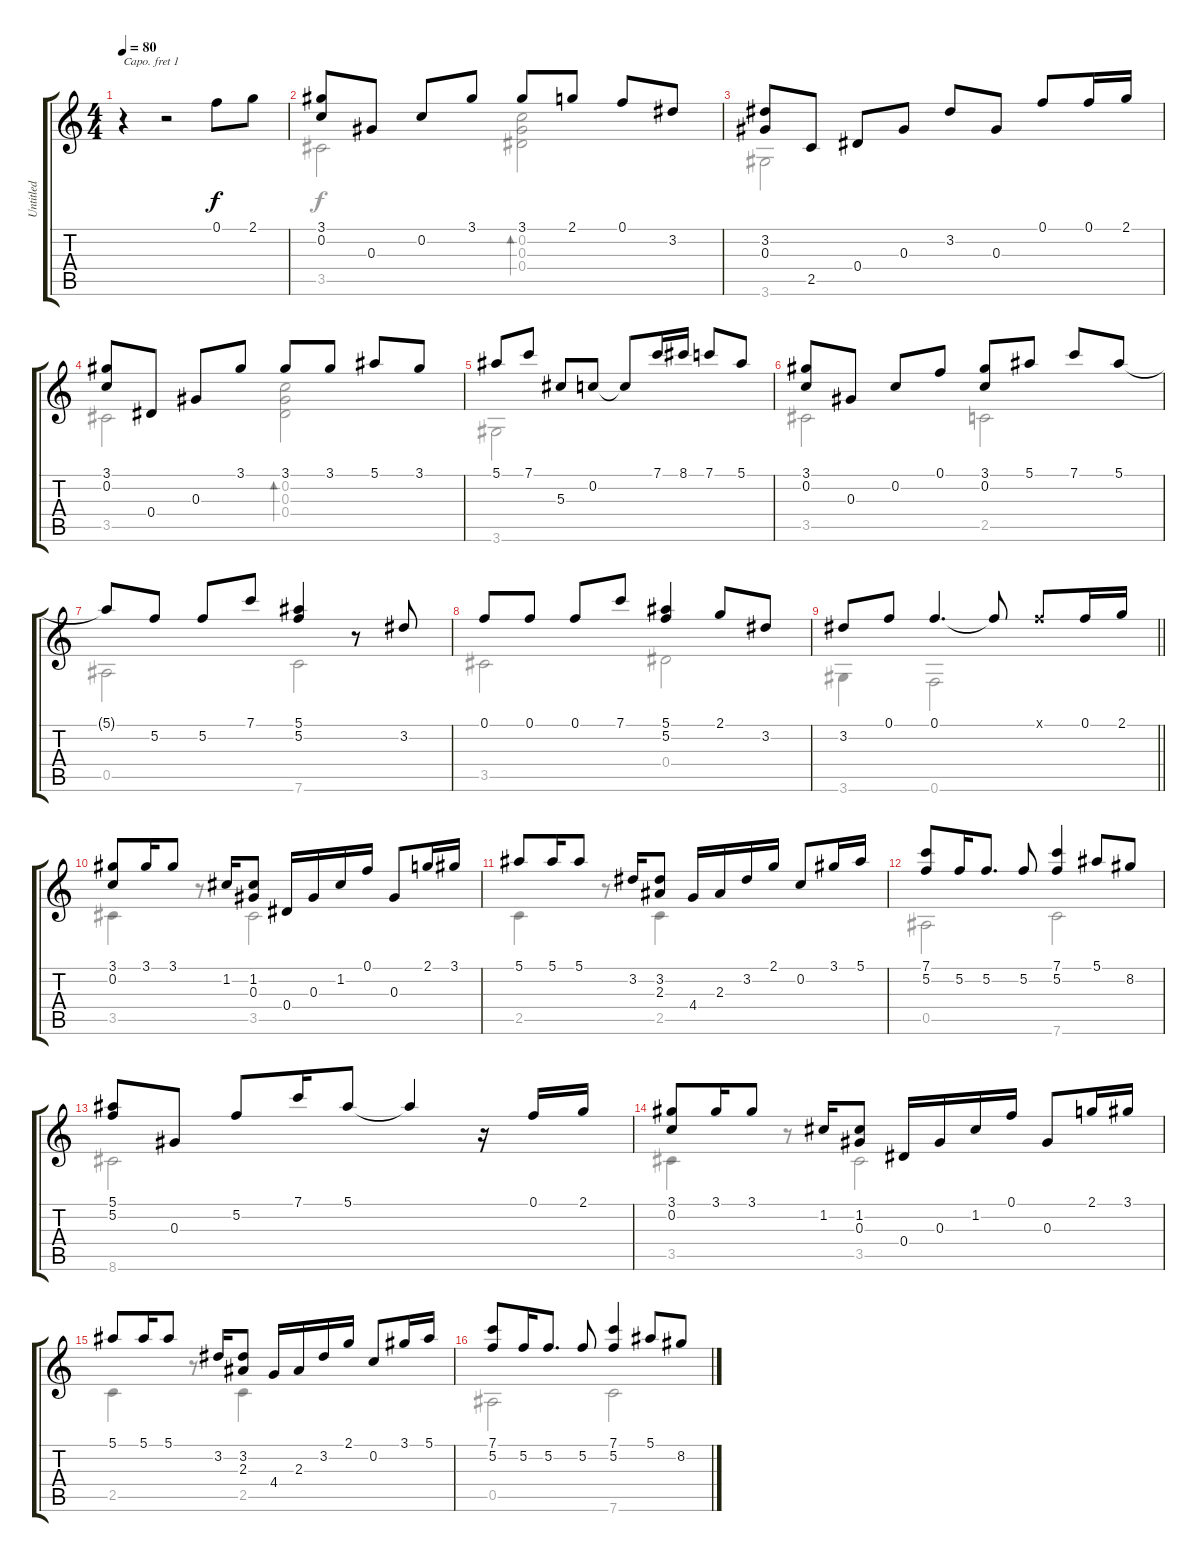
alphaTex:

\track ("Untitled" "Untitled") {instrument acousticguitarnylon}
\staff {score tabs}
\capo 1
\tuning (E4 B3 G3 D3 A2 E2) {hide}
\voice
\ts (4 4)
\tempo 80
\clef g2
\ks c
r.4{dy f instrument acousticguitarnylon} r.2 0.1.8 2.1.8 |
(3.1 0.2).8 0.3.8 0.2.8 3.1.8 3.1.8 2.1.8 0.1.8 3.2.8 |
(3.2 0.3).8 2.5.8 0.4.8 0.3.8 3.2.8 0.3.8 0.1.8 0.1.16 2.1.16 |
(3.1 0.2).8 0.4.8 0.3.8 3.1.8 3.1.8 3.1.8 5.1.8 3.1.8 |
5.1.8 7.1.8 5.3.8 0.2.8 0.2{t}.8 7.1.16 8.1.16 7.1.8 5.1.8 |
(3.1 0.2).8 0.3.8 0.2.8 0.1.8 (3.1 0.2).8 5.1.8 7.1.8 5.1.8 |
5.1{t}.8 5.2.8 5.2.8 7.1.8 (5.1 5.2).4 r.8 3.2.8 |
0.1.8 0.1.8 0.1.8 7.1.8 (5.1 5.2).4 2.1.8 3.2.8 |
\barLineRight lightlight
3.2.8 0.1.8 0.1.4{d} 0.1{t}.8 0.1{x}.8 0.1.16 2.1.16 |
\section ("" " ")
(3.1 0.2).8 3.1.16 3.1.8 1.2.16 (1.2 0.3).8 0.4.16 0.3.16 1.2.16 0.1.16 0.3.8 2.1.16 3.1.16 |
5.1.8 5.1.16 5.1.8 3.2.16 (3.2 2.3).8 4.4.16 2.3.16 3.2.16 2.1.16 0.2.8 3.1.16 5.1.16 |
(7.1 5.2).8 5.2.16 5.2.8{d} 5.2.8 (7.1 5.2).4 5.1.8 8.2.8 |
(5.1 5.2).8 0.3.8 5.2.8 7.1.16 5.1.8 5.1{t}.4 r.16 0.1.16 2.1.16 |
(3.1 0.2).8 3.1.16 3.1.8 1.2.16 (1.2 0.3).8 0.4.16 0.3.16 1.2.16 0.1.16 0.3.8 2.1.16 3.1.16 |
5.1.8 5.1.16 5.1.8 3.2.16 (3.2 2.3).8 4.4.16 2.3.16 3.2.16 2.1.16 0.2.8 3.1.16 5.1.16 |
(7.1 5.2).8 5.2.16 5.2.8{d} 5.2.8 (7.1 5.2).4 5.1.8 8.2.8
\voice
\clef g2
\ottava regular
\simile none
\ks c
|
3.5.2 (0.2 0.3 0.4).2{bd 30} |
3.6.2 |
3.5.2 (0.2 0.3 0.4).2{bd 30} |
3.6.2 |
3.5.2 2.5.2 |
0.5.2 7.6.2 |
3.5.2 0.4.2 |
\barLineRight lightlight
3.6.4 0.6.2 |
3.5.4 r.8 3.5.2 |
2.5.4 r.8 2.5.4 |
0.5.2 7.6.2 |
8.6.2 |
3.5.4 r.8 3.5.2 |
2.5.4 r.8 2.5.4 |
0.5.2 7.6.2
